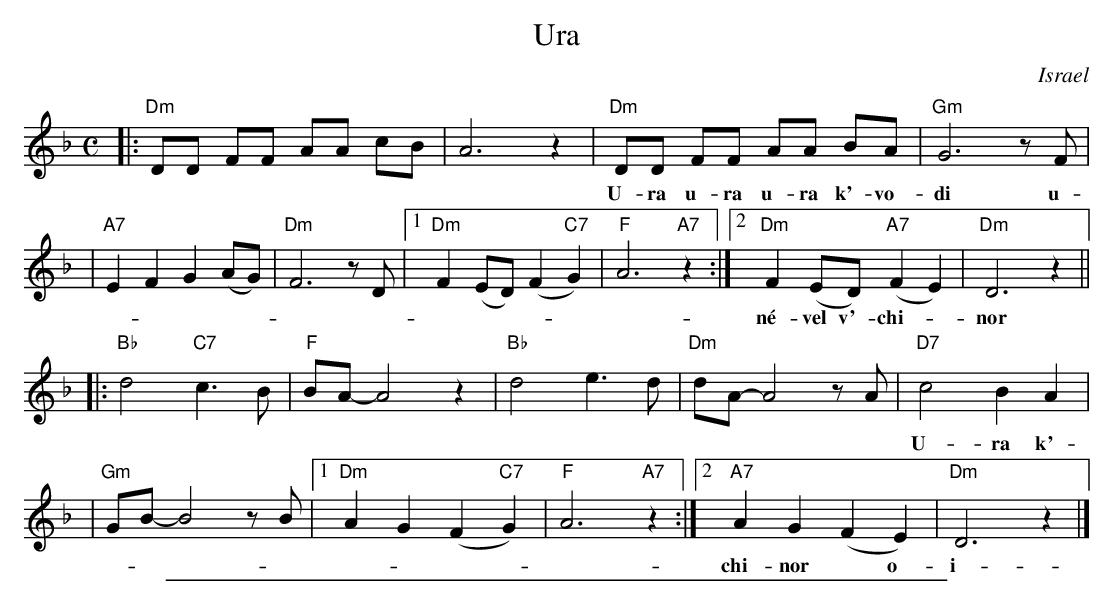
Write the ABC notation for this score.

X:1
T: Ura
O: Israel
M: C
L: 1/8
K: Dm
|: "Dm"DD FF AA cB | A6 z2 \
|  "Dm"DD FF AA BA | "Gm"G6 zF |
w: U-ra u-ra u-ra k'-vo-di u-ra u-ra u-ra ha-n\'e-vel ha-
| "A7"E2 F2 G2 (AG) | "Dm"F6 zD \
|1 "Dm"F2 (ED) (F2 "C7"G2) | "F"A6 "A7"z2 \
:|2 "Dm"F2 (ED) "A7"(F2 E2) | "Dm"D6 z2 ||
w: n\'e-vel v'-chi-*nor o-i-ro* sho-*char.  i-ro* sho-*char.
|: "Bb"d4 "C7"c3 B | "F"BA- A4 z2 \
| "Bb"d4 e3 d | "Dm"dA- A4 zA \
| "D7"c4 B2 A2 |
w: U-ra k'-vo-di* u-ra ha- n\'e-vel* ha-n\'e-vel v'-
| "Gm"GB- B4 zB \
|1 "Dm"A2 G2 (F2 "C7"G2) | "F"A6 "A7"z2 \
:|2 "A7"A2 G2 (F2 E2) | "Dm"D6 z2 |]
w:chi-nor* o-i-ro sho-*char.  i-ro sho-*char.
